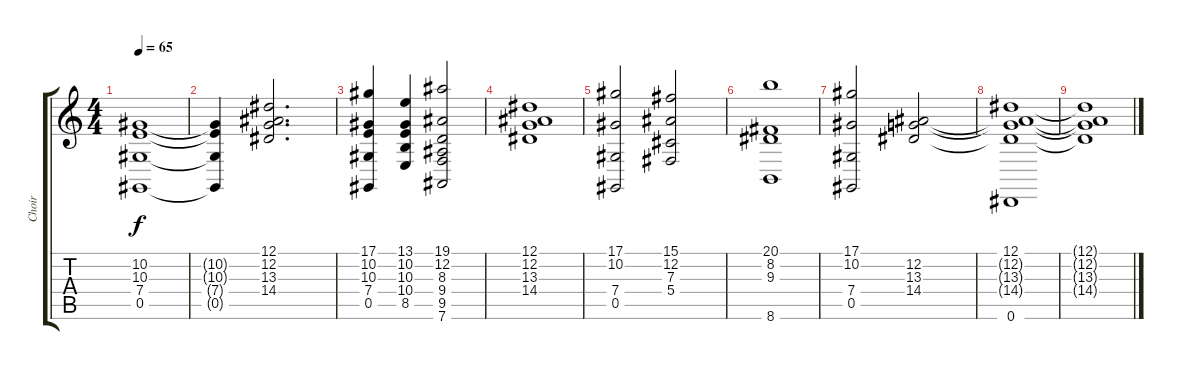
\track ("Choir" "Choir") {instrument choiraahs}
\staff {score tabs}
\tuning (Eb4 Bb3 Gb3 Db3 Ab2 Eb2) {hide}
\ts (4 4)
\tempo 65
\clef g2
\ks c
(10.2 10.3 7.4 0.5).1{dy f} |
(10.2{t} 10.3{t} 7.4{t} 0.5{t}).4 (12.1 12.2 13.3 14.4).2{d} |
(17.1 10.2 10.3 7.4 0.5).4 (13.1 10.2 10.3 10.4 8.5).4 (19.1 12.2 8.3 9.4 9.5 7.6).2 |
(12.1 12.2 13.3 14.4).1 |
(17.1 10.2 7.4 0.5).2 (15.1 12.2 7.3 5.4).2 |
(20.1 8.2 9.3 8.6).1 |
(17.1 10.2 7.4 0.5).2 (12.2 13.3 14.4).2 |
(12.1 12.2{t} 13.3{t} 14.4{t} 0.6).1 |
(12.1{t} 12.2{t} 13.3{t} 14.4{t}).1
